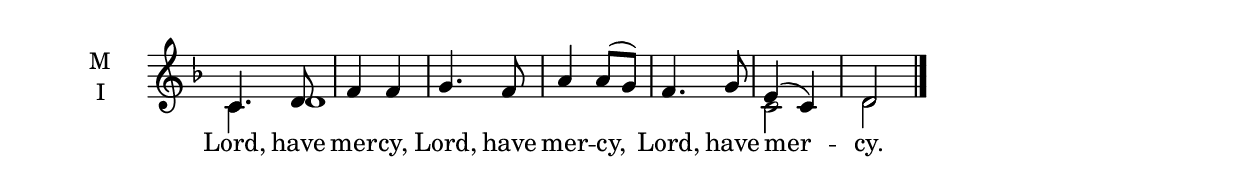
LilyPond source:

\version "2.18.2"

% Provide an easy way to group a bunch of text together on a breve
% http://lilypond.org/doc/v2.18/Documentation/notation/working-with-ancient-music_002d_002dscenarios-and-solutions
recite = \once \override LyricText.self-alignment-X = #-1

global = {
  \time 2/4 % Not used, Time_signature_engraver is removed from layout
  \key d \aeolian
}

lyricText = \lyricmode {
  Lord, have mer -- cy, Lord, have mer -- cy, Lord, have mer -- cy.
}

melody = \relative c' {
  \global % Leave these here for key to display
  c4. d8 f4 f4 g4. f8 a4 a8( g) f4. g8 e4( c) d2 \bar "|."
}

ison = \relative c' {
  \global % Leave these here for key to display
  c4. d1  s8 s2 s2 c2 d2 \bar "|."
}

\score {
  \new ChoirStaff <<
    \new Staff \with {
      midiInstrument = "choir aahs"
      instrumentName = \markup \center-column { M I }
    } <<
      \new Voice = "melody" { \voiceOne \melody }
      \new Voice = "ison" { \voiceTwo \ison }
    >>
    \new Lyrics \with {
      \override VerticalAxisGroup #'staff-affinity = #CENTER
    } \lyricsto "melody" \lyricText

  >>
  \layout {
    \context {
      \Staff
      \remove "Time_signature_engraver"
    }
    \context {
      \Score
      \omit BarNumber
    }
  }
  \midi { \tempo 4 = 300
          \context {
            \Voice
            \remove "Dynamic_performer"
    }
  }
}
